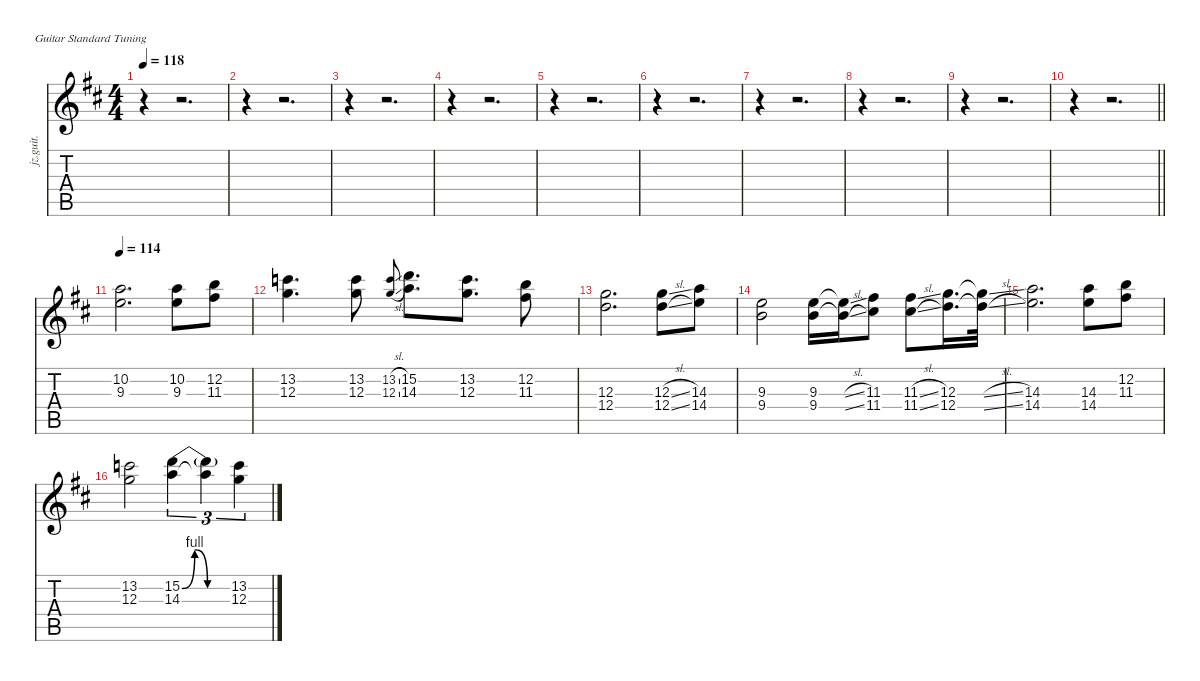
\defaultSystemsLayout 4
\hideDynamics
\bracketExtendMode nobrackets
\otherSystemsTrackNameOrientation horizontal
\track ("Kirk - Clean Rythme" "jz.guit.") {instrument distortionguitar}
\staff {score tabs}
\tuning (E4 B3 G3 D3 A2 E2)
\ts (4 4)
\tempo 118
\clef g2
\ks bminor
r.4{dy f beam Down} r.2{d beam Down} |
r.4{beam Down} r.2{d beam Down} |
r.4{beam Down} r.2{d beam Down} |
r.4{beam Down} r.2{d beam Down} |
r.4{beam Down} r.2{d beam Down} |
r.4{beam Down} r.2{d beam Down} |
r.4{beam Down} r.2{d beam Down} |
r.4{beam Down} r.2{d beam Down} |
r.4{beam Down} r.2{d beam Down} |
\barLineRight lightlight
r.4{beam Down} r.2{d beam Down} |
\tempo 114
(10.2{acc forcenatural} 9.3{acc forcenatural}).2{d instrument overdrivenguitar beam Down} (10.2{acc forcenatural} 9.3{acc forcenatural}).8{beam Down} (12.2{acc forcenatural} 11.3{acc #}).8{beam Down} |
(13.2{acc forcenatural} 12.3{acc forcenatural}).4{d beam Down} (13.2{acc forcenatural} 12.3{acc forcenatural}).8{beam Down} (13.2{sl acc forcenatural} 12.3{sl acc forcenatural}).8{gr onbeat dy mf beam Up} (15.2{acc forcenatural} 14.3{acc forcenatural}).8{d dy f beam Down} (13.2{acc forcenatural} 12.3{acc forcenatural}).8{d beam Down} (12.2{acc forcenatural} 11.3{acc #}).8{beam Down} |
(12.3{acc forcenatural} 12.4{acc forcenatural}).2{d beam Down} (12.3{sl acc forcenatural} 12.4{sl acc forcenatural}).8{beam Down} (14.3{acc forcenatural} 14.4{acc forcenatural}).8{beam Down} |
(9.3{acc forcenatural} 9.4{acc forcenatural}).2{beam Down} (9.3{acc forcenatural} 9.4{acc forcenatural}).16{beam Down} (9.3{sl t acc forcenatural} 9.4{sl t acc forcenatural}).16{beam Down} (11.3{acc #} 11.4{acc #}).8{beam Down} (11.3{sl acc #} 11.4{sl acc #}).8{beam Down} (12.3{acc forcenatural} 12.4{acc forcenatural}).16{d beam Down} (12.3{sl t acc forcenatural} 12.4{sl t acc forcenatural}).32{beam Down} |
(14.3{acc forcenatural} 14.4{acc forcenatural}).2{d beam Down} (14.3{acc forcenatural} 14.4{acc forcenatural}).8{beam Down} (12.2{acc forcenatural} 11.3{acc #}).8{beam Down} |
(13.2{acc forcenatural} 12.3{acc forcenatural}).2{beam Down} (15.2{be (bendrelease 0 0 30 4 30 4 60 0) acc forcenatural} 14.3{acc forcenatural}).4{tu (3 2) beam Down} (15.2{be (hold 0 0 60 0) t acc forcenatural} 14.3{t acc forcenatural}).4{tu (3 2) beam Down} (13.2{acc forcenatural} 12.3{acc forcenatural}).4{tu (3 2) beam Down}
